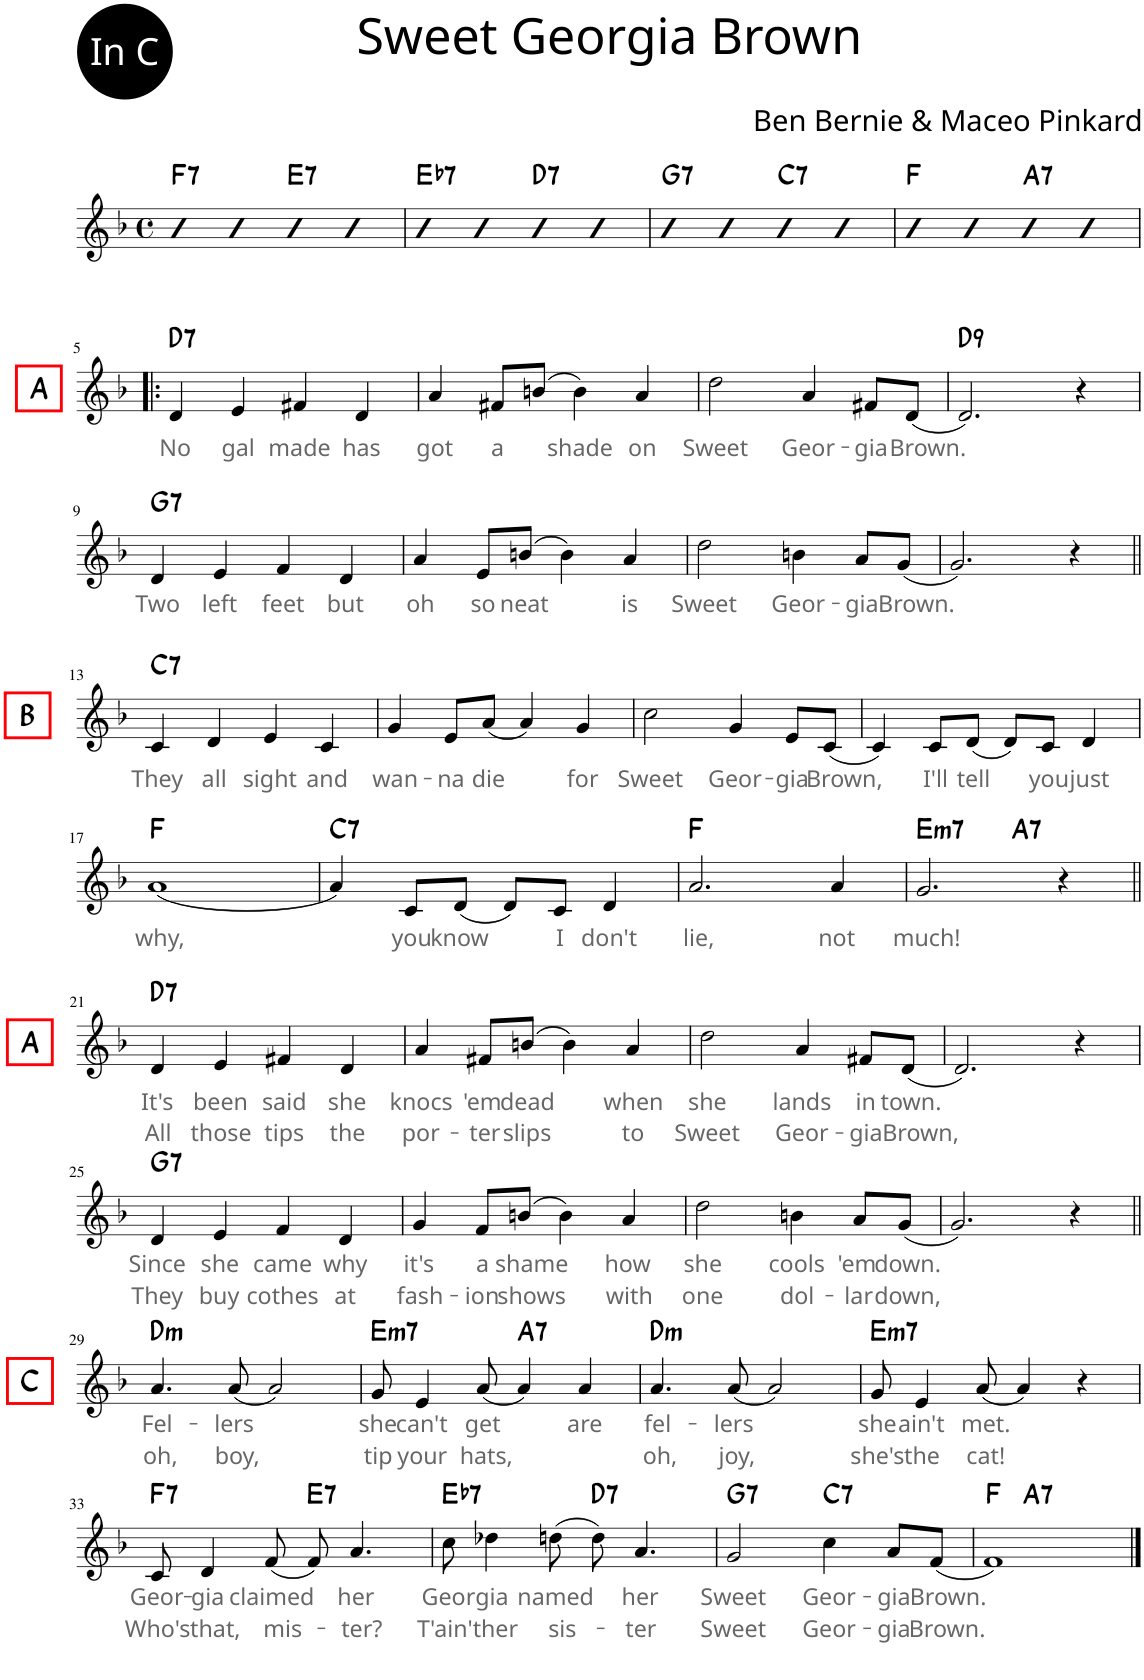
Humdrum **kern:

**kern	**text	**text	**harte
*part1	*part1	*part1	*part1
*staff1	*staff1	*staff1	*
*I"Piano	*	*	*
*I'Pno	*	*	*
*clefG2	*	*	*
*k[b-]	*	*	*
*M4/4	*	*	*
*met(c)	*	*	*
=1	=1	=1	=1
!	!	!	!LO:H:kt=7
4b-	.	.	F:7
4b-	.	.	.
!	!	!	!LO:H:kt=7
4b-	.	.	E:7
4b-	.	.	.
=2	=2	=2	=2
!	!	!	!LO:H:kt=7
4b-	.	.	Eb:7
4b-	.	.	.
!	!	!	!LO:H:kt=7
4b-	.	.	D:7
4b-	.	.	.
=3	=3	=3	=3
!	!	!	!LO:H:kt=7
4b-	.	.	G:7
4b-	.	.	.
!	!	!	!LO:H:kt=7
4b-	.	.	C:7
4b-	.	.	.
=4	=4	=4	=4
!	!	!	!LO:H:kt=N.C.
4b-	.	.	N
4b-	.	.	.
!	!	!	!LO:H:kt=7
4b-	.	.	A:7
4b-	.	.	.
!!LO:LB:g=z
=5!|:	=5!|:	=5!|:	=5!|:
!LO:TX:a:B:t=A	!	!	!
!	!LO:LY:b:color=#666666	!	!LO:H:kt=7
4d/	No	.	D:7
!	!LO:LY:b:color=#666666	!	!
4e/	gal	.	.
!	!LO:LY:b:color=#666666	!	!
4f#X/	made	.	.
!	!LO:LY:b:color=#666666	!	!
4d/	has	.	.
=6	=6	=6	=6
!	!LO:LY:b:color=#666666	!	!
4a/	got	.	.
!	!LO:LY:b:color=#666666	!	!
8f#X/L	a	.	.
(8bn/J	.	.	.
!	!LO:LY:b:color=#666666	!	!
4b\)	shade	.	.
!	!LO:LY:b:color=#666666	!	!
4a/	on	.	.
=7	=7	=7	=7
!	!LO:LY:b:color=#666666	!	!
2dd\	Sweet	.	.
!	!LO:LY:b:color=#666666	!	!
4a/	Geor-	.	.
!	!LO:LY:b:color=#666666	!	!
8f#X/L	-gia	.	.
!	!LO:LY:b:color=#666666	!	!
(8d/J	Brown.	.	.
=8	=8	=8	=8
!	!	!	!LO:H:kt=9
2.d/)	.	.	D:9
4r	.	.	.
!!LO:LB:g=z
=9	=9	=9	=9
!	!LO:LY:b:color=#666666	!	!LO:H:kt=7
4d/	Two	.	G:7
!	!LO:LY:b:color=#666666	!	!
4e/	left	.	.
!	!LO:LY:b:color=#666666	!	!
4f/	feet	.	.
!	!LO:LY:b:color=#666666	!	!
4d/	but	.	.
=10	=10	=10	=10
!	!LO:LY:b:color=#666666	!	!
4a/	oh	.	.
!	!LO:LY:b:color=#666666	!	!
8e/L	so	.	.
!	!LO:LY:b:color=#666666	!	!
(8bn/J	neat	.	.
4b\)	.	.	.
!	!LO:LY:b:color=#666666	!	!
4a/	is	.	.
=11	=11	=11	=11
!	!LO:LY:b:color=#666666	!	!
2dd\	Sweet	.	.
!	!LO:LY:b:color=#666666	!	!
4bn\	Geor-	.	.
!	!LO:LY:b:color=#666666	!	!
8a/L	-gia	.	.
!	!LO:LY:b:color=#666666	!	!
(8g/J	Brown.	.	.
=12	=12	=12	=12
2.g/)	.	.	.
4r	.	.	.
!!LO:LB:g=z
=13||	=13||	=13||	=13||
!LO:TX:a:B:t=B	!	!	!
!	!LO:LY:b:color=#666666	!	!LO:H:kt=7
4c/	They	.	C:7
!	!LO:LY:b:color=#666666	!	!
4d/	all	.	.
!	!LO:LY:b:color=#666666	!	!
4e/	sight	.	.
!	!LO:LY:b:color=#666666	!	!
4c/	and	.	.
=14	=14	=14	=14
!	!LO:LY:b:color=#666666	!	!
4g/	wan-	.	.
!	!LO:LY:b:color=#666666	!	!
8e/L	-na	.	.
!	!LO:LY:b:color=#666666	!	!
(8a/J	die	.	.
4a/)	.	.	.
!	!LO:LY:b:color=#666666	!	!
4g/	for	.	.
=15	=15	=15	=15
!	!LO:LY:b:color=#666666	!	!
2cc\	Sweet	.	.
!	!LO:LY:b:color=#666666	!	!
4g/	Geor-	.	.
!	!LO:LY:b:color=#666666	!	!
8e/L	-gia	.	.
!	!LO:LY:b:color=#666666	!	!
(8c/J	Brown,	.	.
=16	=16	=16	=16
4c/)	.	.	.
!	!LO:LY:b:color=#666666	!	!
8c/L	I'll	.	.
!	!LO:LY:b:color=#666666	!	!
(8d/J	tell	.	.
8d/L)	.	.	.
!	!LO:LY:b:color=#666666	!	!
8c/J	you	.	.
!	!LO:LY:b:color=#666666	!	!
4d/	just	.	.
!!LO:LB:g=z
=17	=17	=17	=17
!	!LO:LY:b:color=#666666	!	!LO:H:kt=N.C.
(1a	why,	.	N
=18	=18	=18	=18
!	!	!	!LO:H:kt=7
4a/)	.	.	C:7
!	!LO:LY:b:color=#666666	!	!
8c/L	you	.	.
!	!LO:LY:b:color=#666666	!	!
(8d/J	know	.	.
8d/L)	.	.	.
!	!LO:LY:b:color=#666666	!	!
8c/J	I	.	.
!	!LO:LY:b:color=#666666	!	!
4d/	don't	.	.
=19	=19	=19	=19
!	!LO:LY:b:color=#666666	!	!LO:H:kt=N.C.
2.a/	lie,	.	N
!	!LO:LY:b:color=#666666	!	!
4a/	not	.	.
=20	=20	=20	=20
!	!LO:LY:b:color=#666666	!	!LO:H:kt=m7
*^	*	*	*
2.g/	2ryy	much!	.	E:min7
!	!	!	!	!LO:H:kt=7
.	2ryy	.	.	A:7
4r	.	.	.	.
!!LO:LB:g=z	!!
=21||	=21||	=21||	=21||	=21||
!LO:TX:a:B:t=A	!	!	!	!
!	!	!LO:LY:b:color=#666666	!LO:LY:b:color=#666666	!LO:H:kt=7
*v	*v	*	*	*
4d/	It's	All	D:7
!	!LO:LY:b:color=#666666	!LO:LY:b:color=#666666	!
4e/	been	those	.
!	!LO:LY:b:color=#666666	!LO:LY:b:color=#666666	!
4f#X/	said	tips	.
!	!LO:LY:b:color=#666666	!LO:LY:b:color=#666666	!
4d/	she	the	.
=22	=22	=22	=22
!	!LO:LY:b:color=#666666	!LO:LY:b:color=#666666	!
4a/	knocs	por-	.
!	!LO:LY:b:color=#666666	!LO:LY:b:color=#666666	!
8f#X/L	'em	-ter	.
!	!LO:LY:b:color=#666666	!LO:LY:b:color=#666666	!
(8bn/J	dead	slips	.
4b\)	.	.	.
!	!LO:LY:b:color=#666666	!LO:LY:b:color=#666666	!
4a/	when	to	.
=23	=23	=23	=23
!	!LO:LY:b:color=#666666	!LO:LY:b:color=#666666	!
2dd\	she	Sweet	.
!	!LO:LY:b:color=#666666	!LO:LY:b:color=#666666	!
4a/	lands	Geor-	.
!	!LO:LY:b:color=#666666	!LO:LY:b:color=#666666	!
8f#X/L	in	-gia	.
!	!LO:LY:b:color=#666666	!LO:LY:b:color=#666666	!
(8d/J	town.	Brown,	.
=24	=24	=24	=24
2.d/)	.	.	.
4r	.	.	.
!!LO:LB:g=z
=25	=25	=25	=25
!	!LO:LY:b:color=#666666	!LO:LY:b:color=#666666	!LO:H:kt=7
4d/	Since	They	G:7
!	!LO:LY:b:color=#666666	!LO:LY:b:color=#666666	!
4e/	she	buy	.
!	!LO:LY:b:color=#666666	!LO:LY:b:color=#666666	!
4f/	came	cothes	.
!	!LO:LY:b:color=#666666	!LO:LY:b:color=#666666	!
4d/	why	at	.
=26	=26	=26	=26
!	!LO:LY:b:color=#666666	!LO:LY:b:color=#666666	!
4g/	it's	fash-	.
!	!LO:LY:b:color=#666666	!LO:LY:b:color=#666666	!
8f/L	a	-ion	.
!	!LO:LY:b:color=#666666	!LO:LY:b:color=#666666	!
(8bn/J	shame	shows	.
4b\)	.	.	.
!	!LO:LY:b:color=#666666	!LO:LY:b:color=#666666	!
4a/	how	with	.
=27	=27	=27	=27
!	!LO:LY:b:color=#666666	!LO:LY:b:color=#666666	!
2dd\	she	one	.
!	!LO:LY:b:color=#666666	!LO:LY:b:color=#666666	!
4bn\	cools	dol-	.
!	!LO:LY:b:color=#666666	!LO:LY:b:color=#666666	!
8a/L	'em	-lar	.
!	!LO:LY:b:color=#666666	!LO:LY:b:color=#666666	!
(8g/J	down.	down,	.
=28	=28	=28	=28
2.g/)	.	.	.
4r	.	.	.
!!LO:LB:g=z
=29||	=29||	=29||	=29||
!LO:TX:a:B:t=C	!	!	!
!	!LO:LY:b:color=#666666	!LO:LY:b:color=#666666	!LO:H:kt=m
4.a/	Fel-	oh,	D:min
!	!LO:LY:b:color=#666666	!LO:LY:b:color=#666666	!
(8a/	-lers	boy,	.
2a/)	.	.	.
=30	=30	=30	=30
!	!LO:LY:b:color=#666666	!LO:LY:b:color=#666666	!LO:H:kt=m7
8g/	she	tip	E:min7
!	!LO:LY:b:color=#666666	!LO:LY:b:color=#666666	!
4e/	can't	your	.
!	!LO:LY:b:color=#666666	!LO:LY:b:color=#666666	!
(8a/	get	hats,	.
!	!	!	!LO:H:kt=7
4a/)	.	.	A:7
!	!LO:LY:b:color=#666666	!	!
4a/	are	.	.
=31	=31	=31	=31
!	!LO:LY:b:color=#666666	!LO:LY:b:color=#666666	!LO:H:kt=m
4.a/	fel-	oh,	D:min
!	!LO:LY:b:color=#666666	!LO:LY:b:color=#666666	!
(8a/	-lers	joy,	.
2a/)	.	.	.
=32	=32	=32	=32
!	!LO:LY:b:color=#666666	!LO:LY:b:color=#666666	!LO:H:kt=m7
8g/	she	she's	E:min7
!	!LO:LY:b:color=#666666	!LO:LY:b:color=#666666	!
4e/	ain't	the	.
!	!LO:LY:b:color=#666666	!LO:LY:b:color=#666666	!
(8a/	met.	cat!	.
4a/)	.	.	.
4r	.	.	.
!!LO:LB:g=z
=33	=33	=33	=33
!	!LO:LY:b:color=#666666	!LO:LY:b:color=#666666	!LO:H:kt=7
8c/	Geor-	Who's	F:7
!	!LO:LY:b:color=#666666	!LO:LY:b:color=#666666	!
4d/	-gia	that,	.
!	!LO:LY:b:color=#666666	!LO:LY:b:color=#666666	!
(8f/	claimed	mis-	.
!	!	!	!LO:H:kt=7
8f/)	.	.	E:7
!	!LO:LY:b:color=#666666	!LO:LY:b:color=#666666	!
4.a/	her	-ter?	.
=34	=34	=34	=34
!	!LO:LY:b:color=#666666	!LO:LY:b:color=#666666	!LO:H:kt=7
8cc\	Geor-	T'ain't	Eb:7
!	!LO:LY:b:color=#666666	!LO:LY:b:color=#666666	!
4dd-X\	-gia	her	.
!	!LO:LY:b:color=#666666	!LO:LY:b:color=#666666	!
(8ddn\	named	sis-	.
!	!	!	!LO:H:kt=7
8dd\)	.	.	D:7
!	!LO:LY:b:color=#666666	!LO:LY:b:color=#666666	!
4.a/	her	-ter	.
=35	=35	=35	=35
!	!LO:LY:b:color=#666666	!LO:LY:b:color=#666666	!LO:H:kt=7
2g/	Sweet	Sweet	G:7
!	!LO:LY:b:color=#666666	!LO:LY:b:color=#666666	!LO:H:kt=7
4cc\	Geor-	Geor-	C:7
!	!LO:LY:b:color=#666666	!LO:LY:b:color=#666666	!
8a/L	-gia	-gia	.
!	!LO:LY:b:color=#666666	!LO:LY:b:color=#666666	!
(8f/J	Brown.	Brown.	.
=36	=36	=36	=36
!	!	!	!LO:H:kt=N.C.
*^	*	*	*
1f)	4ryy	.	.	N
!	!	!	!	!LO:H:kt=7
.	2.ryy	.	.	A:7
*v	*v	*	*	*
==	==	==	==
*-	*-	*-	*-
